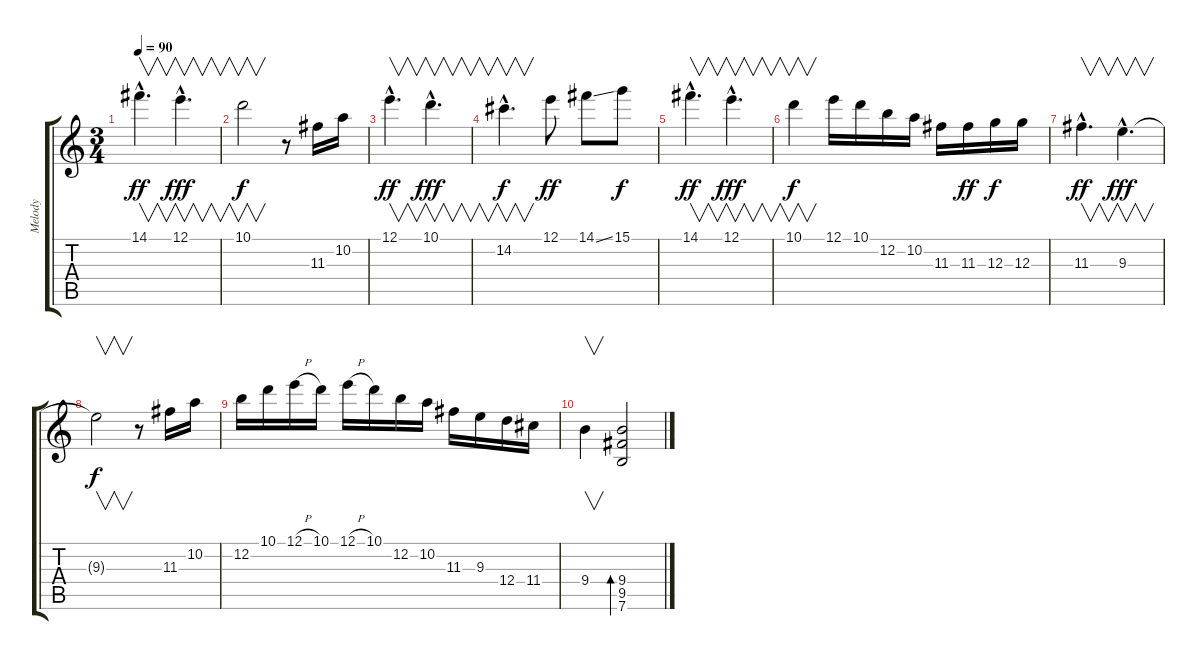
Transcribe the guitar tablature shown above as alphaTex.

\track ("Melody" "Melody") {instrument overdrivenguitar}
\staff {score tabs}
\tuning (E4 B3 G3 D3 A2 E2) {hide}
\ts (3 4)
\tempo 90
\clef g2
\ks c
14.1{hac}.4{v d dy ff} 12.1{hac}.4{v d dy fff} |
10.1.2{v dy f} r.8 11.3.16 10.2.16 |
12.1{hac}.4{v d dy ff} 10.1{hac}.4{v d dy fff} |
14.2{hac}.4{v d dy f} 12.1.8{dy ff} 14.1{ss}.8 15.1.8{dy f} |
14.1{hac}.4{v d dy ff} 12.1{hac}.4{v d dy fff} |
10.1.4{v dy f} 12.1.16 10.1.16 12.2.16 10.2.16 11.3.16 11.3.16{dy ff} 12.3.16{dy f} 12.3.16 |
11.3{hac}.4{v d dy ff} 9.3{hac}.4{v d dy fff} |
9.3{t}.2{v dy f} r.8 11.3.16 10.2.16 |
12.2.16 10.1.16 12.1{h}.16 10.1.16 12.1{h}.16 10.1.16 12.2.16 10.2.16 11.3.16 9.3.16 12.4.16 11.4.16 |
9.4.4{v} (9.4 9.5 7.6).2{bd 240}
